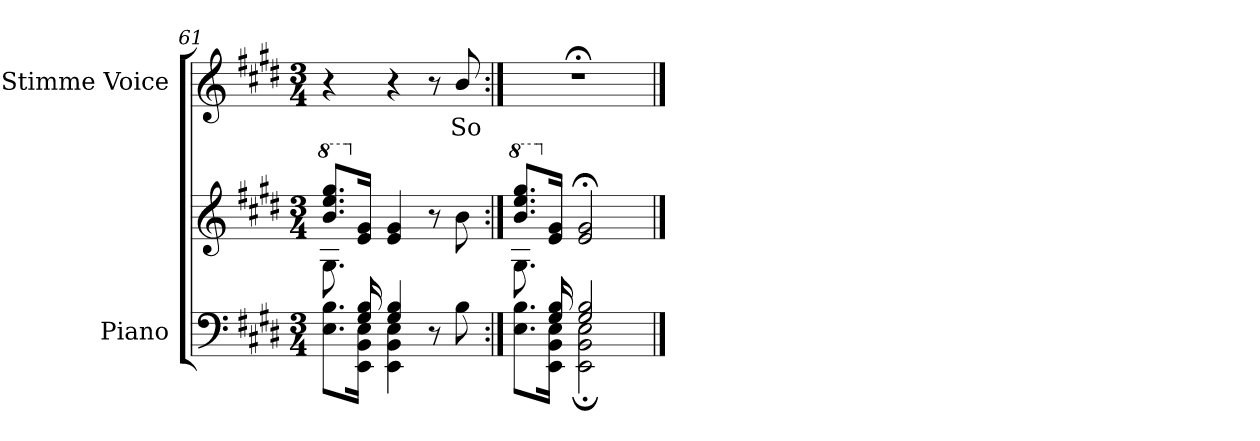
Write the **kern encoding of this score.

**kern	**kern	**kern	**text
*part2	*part2	*part1	*part1
*staff3	*staff2	*staff1	*staff1
*I"Piano	*	*I"Stimme Voice	*
*I'Pno	*	*	*
*clefF4	*clefG2	*clefG2	*
*k[f#c#g#d#]	*k[f#c#g#d#]	*k[f#c#g#d#]	*
*M3/4	*M3/4	*M3/4	*
=61	=61	=61	=61
*^	*	*	*
*	*^	*	*	*
*	*	*	*8va	*	*
*	*	*	*^	*	*
8.ryy	8.ryy	8.E\ 8.B\L	8.bb/ 8.eee/ 8.ggg#/L	8.g#\	4r	.
*	*	*	*X8va	*	*	*
16G#/ 16B/	16rFyy	16EE\ 16BB\ 16E\Jk	16e/ 16g#/Jk	2ryy	.	.
4G#/ 4B/	4EE\ 4BB\ 4E\	2ryy	4e/ 4g#/	.	4r	.
4ryy	8r	.	8r	.	8r	.
!	!	!	!	!	!	!LO:LY:b
.	8B\	.	8b\	.	8b/	So
.	.	.	.	16ryy	.	.
=62:|!	=62:|!	=62:|!	=62:|!	=62:|!	=62:|!	=62:|!
*	*	*	*8va	*	*	*
8.ryy	8.ryy	8.E\ 8.B\L	8.bb/ 8.eee/ 8.ggg#/L	8.g#\	2.r;<	.
*	*	*	*X8va	*	*	*
16G#/ 16B/	16rFyy	16EE\ 16BB\ 16E\Jk	16e/ 16g#/Jk	2ryy	.	.
2G#/ 2B/	2EE\; 2BB\; 2E\;	2ryy	2e/;< 2g#/;<	.	.	.
.	.	.	.	16ryy	.	.
*v	*v	*v	*	*	*	*
*	*v	*v	*	*
==	==	==	==
*-	*-	*-	*-
